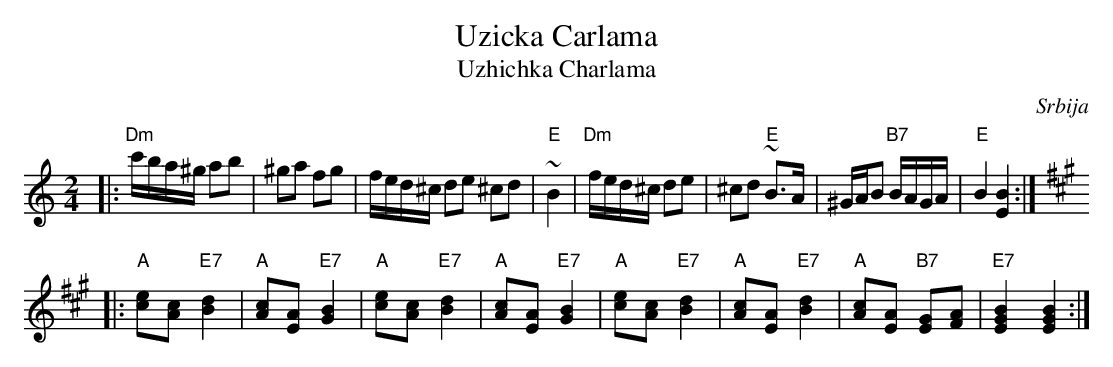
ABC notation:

X:1
T: Uzicka Carlama
T: Uzhichka Charlama
O: Srbija
M: 2/4
L: 1/16
K: Am
|: "Dm"c'ba^g a2b2 \
| ^g2a2 f2g2 \
| fed^c d2e2 ^c2d2 \
| "E"~B4 \
| "Dm"fed^c d2e2 \
| ^c2d2 "E"~B3A \
| ^GAB2 "B7"BAGA \
| "E"B4 [B4E4] :|
K: A
|: "A"[e2c2][c2A2] "E7"[d4B4] \
| "A"[c2A2][A2E2] "E7"[B4G4] \
| "A"[e2c2][c2A2] "E7"[d4B4] \
| "A"[c2A2][A2E2] "E7"[B4G4] \
| "A"[e2c2][c2A2] "E7"[d4B4] \
| "A"[c2A2][A2E2] "E7"[d4B4] \
| "A"[c2A2][A2E2] "B7"[G2E2][A2F2] \
| "E7"[B4G4E4] [B4G4E4] :|
